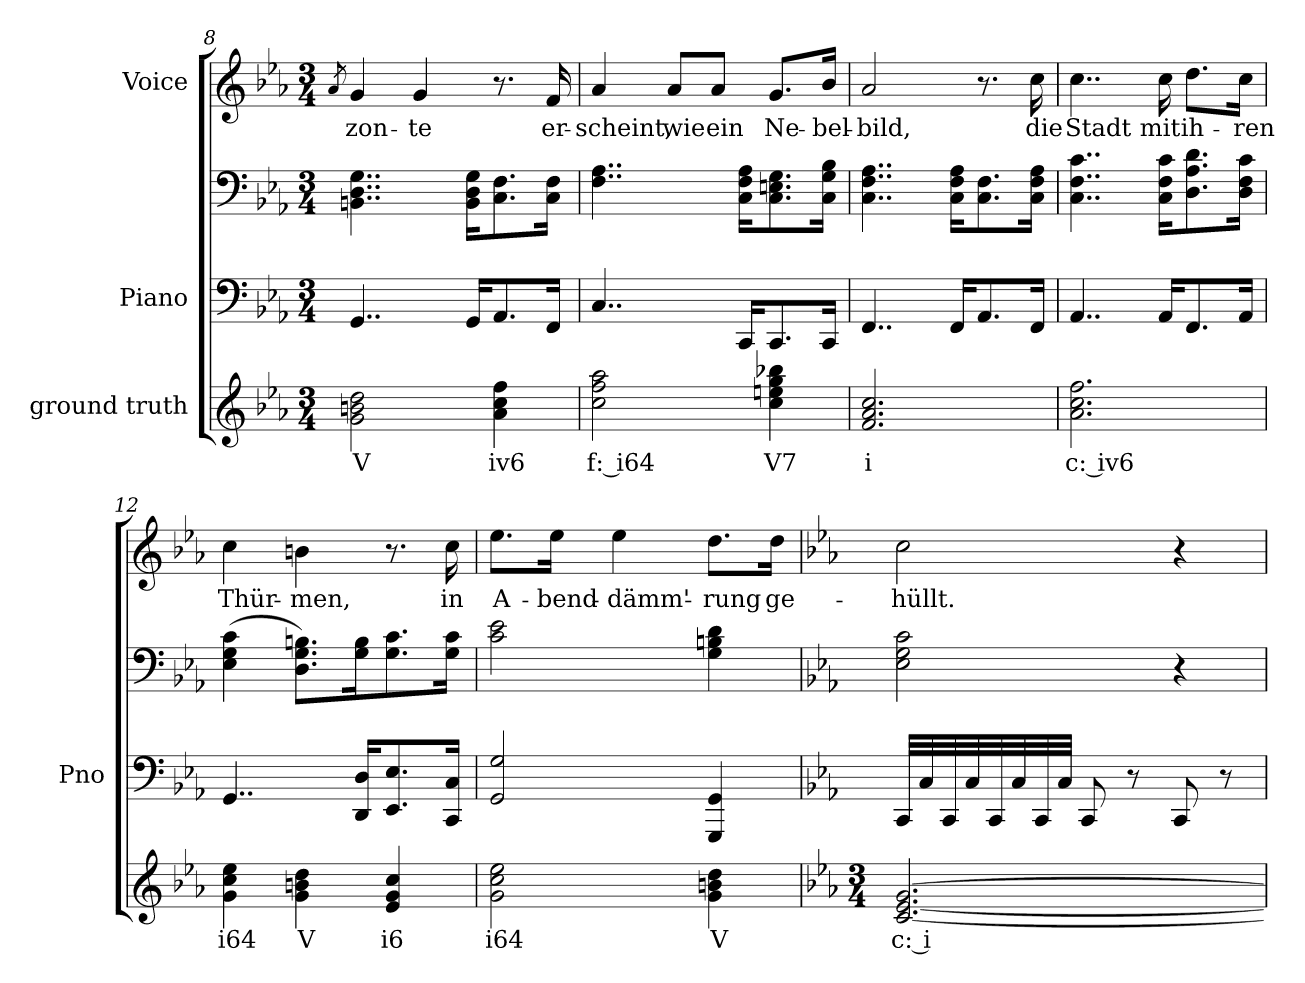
**kern	**text	**kern	**kern	**kern	**text
*part3	*part3	*part2	*part2	*part1	*part1
*staff4	*staff4	*staff3	*staff2	*staff1	*staff1
*I"ground truth	*	*I"Piano	*	*I"Voice	*
*	*	*I'Pno	*	*	*
*	*	*clefF4	*clefF4	*clefG2	*
*k[b-e-a-]	*	*k[b-e-a-]	*k[b-e-a-]	*k[b-e-a-]	*
*M3/4	*	*M3/4	*M3/4	*M3/4	*
=8	=8	=8	=8	=8	=8
.	.	.	.	8qa-/	.
!	!	!	!	!	!LO:LY:b
2g 2bn 2dd	V	4..GG/	4..BBn\ 4..D\ 4..G\	4g/	-zon-
!	!	!	!	!	!LO:LY:b
.	.	.	.	4g/	te
.	.	16GG/KL	16BB\ 16D\ 16G\KL	.	.
4a- 4cc 4ff	iv6	8.AA-/	8.C\ 8.F\	8.r	.
!	!	!	!	!	!LO:LY:b
.	.	16FF/Jk	16C\ 16F\Jk	16f/	er-
=9	=9	=9	=9	=9	=9
!	!	!	!	!	!LO:LY:b
2cc 2ff 2aa-	f: i64	4..C/	4..F\ 4..A-\	4a-/	-scheint,
!	!	!	!	!	!LO:LY:b
.	.	.	.	8a-/L	wie
!	!	!	!	!	!LO:LY:b
.	.	.	.	8a-/J	ein
.	.	16CC/KL	16C\ 16F\ 16A-\KL	.	.
!	!	!	!	!	!LO:LY:b
4cc 4een 4gg 4bb-X	V7	8.CC/	8.C\ 8.En\ 8.G\	8.g/L	Ne-
!	!	!	!	!	!LO:LY:b
.	.	16CC/Jk	16C\ 16G\ 16B-\Jk	16b-\Jk	-bel-
=10	=10	=10	=10	=10	=10
!	!	!	!	!	!LO:LY:b
2.f 2.a- 2.cc	i	4..FF/	4..C\ 4..F\ 4..A-\	2a-/	-bild,
.	.	16FF/KL	16C\ 16F\ 16A-\KL	.	.
.	.	8.AA-/	8.C\ 8.F\	8.r	.
*	*	*	*	*MM40	*
!	!	!	!	!	!LO:LY:b
.	.	16FF/Jk	16C\ 16F\ 16A-\Jk	16cc\	die
=11	=11	=11	=11	=11	=11
!	!	!	!	!	!LO:LY:b
2.a- 2.cc 2.ff	c: iv6	4..AA-/	4..C\ 4..F\ 4..c\	4..cc\	Stadt
!	!	!	!	!	!LO:LY:b
.	.	16AA-/KL	16C\ 16F\ 16c\KL	16cc\	mit
!	!	!	!	!	!LO:LY:b
.	.	8.FF/	8.D\ 8.A-\ 8.d\	8.dd\L	ih-
!	!	!	!	!	!LO:LY:b
.	.	16AA-/Jk	16D\ 16F\ 16c\Jk	16cc\Jk	-ren
=12	=12	=12	=12	=12	=12
!	!	!	!	!	!LO:LY:b
4g 4cc 4ee-	i64	4..GG/	(>4E-\ 4G\ 4c\	4cc\	Thür-
!	!	!	!	!	!LO:LY:b
4g 4bn 4dd	V	.	8.D\ 8.G\ 8.Bn\L)	4bn\	-men,
.	.	16DD/ 16D/KL	16G\ 16B\K	.	.
4e- 4g 4cc	i6	8.EE-/ 8.E-/	8.G\ 8.c\	8.r	.
!	!	!	!	!	!LO:LY:b
.	.	16CC/ 16C/Jk	16G\ 16c\Jk	16cc\	in
=13	=13	=13	=13	=13	=13
!	!	!	!	!	!LO:LY:b
2g 2cc 2ee-	i64	2GG/ 2G/	2c\ 2e-\	8.ee-\L	A-
!	!	!	!	!	!LO:LY:b
.	.	.	.	16ee-\Jk	-bend-
!	!	!	!	!	!LO:LY:b
.	.	.	.	4ee-\	-dämm'-
!	!	!	!	!	!LO:LY:b
4g 4bn 4dd	V	4GGG/ 4GG/	4G\ 4Bn\ 4d\	8.dd\L	-rung
!	!	!	!	!	!LO:LY:b
.	.	.	.	16dd\Jk	ge-
=14	=14	=14	=14	=14	=14
*k[b-e-a-]	*	*	*	*	*
*c:	*	*	*	*	*
*M3/4	*	*	*	*	*
!	!	!	!	!	!LO:LY:b
[2.c [2.e- [2.g	c: i	32CC/LLL	2E-\ 2G\ 2c\	2cc\	-hüllt.
.	.	32C/	.	.	.
.	.	32CC/	.	.	.
.	.	32C/	.	.	.
.	.	32CC/	.	.	.
.	.	32C/	.	.	.
.	.	32CC/	.	.	.
.	.	32C/JJJ	.	.	.
.	.	8CC/	.	.	.
.	.	8r	.	.	.
*	*	*	*	*MM60	*
.	.	8CC/	4r	4r	.
.	.	8r	.	.	.
=	=	=	=	=	=
*-	*-	*-	*-	*-	*-
